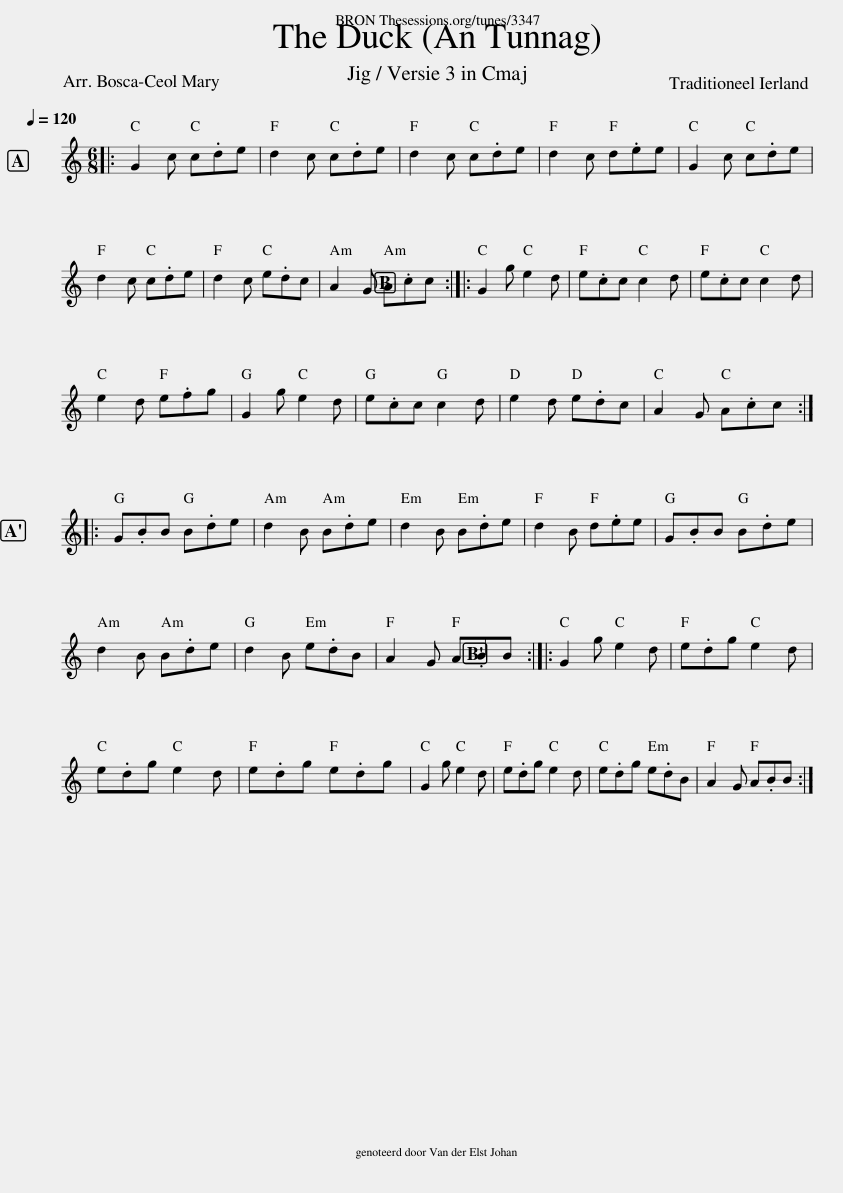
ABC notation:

X:1
L:1/8
Q:1/4=120
M:6/8
I:linebreak $
K:C
V:1 treble
V:1
|: G2 c c.de | d2 c c.de | d2 c c.de | d2 c d.ee | G2 c c.de |$ %5
 d2 c c.de | d2 c e.dc | A2 G A.cc :: G2 g e2 d | e.cc c2 d | %10
 e.cc c2 d |$ e2 d e.fg | G2 g e2 d | e.cc c2 d | e2 d e.dc | %15
 A2 G A.cc ::$ G.BB B.de | d2 B B.de | d2 B B.de | d2 B d.ee | %20
 G.BB B.de |$ d2 B B.de | d2 B e.dB | A2 G A.BB :: G2 g e2 d | %25
 e.dg e2 d |$ e.dg e2 d | e.dg e.dg | G2 g e2 d | e.dg e2 d | %30
 e.dg e.dB | A2 G A.BB :| %32
